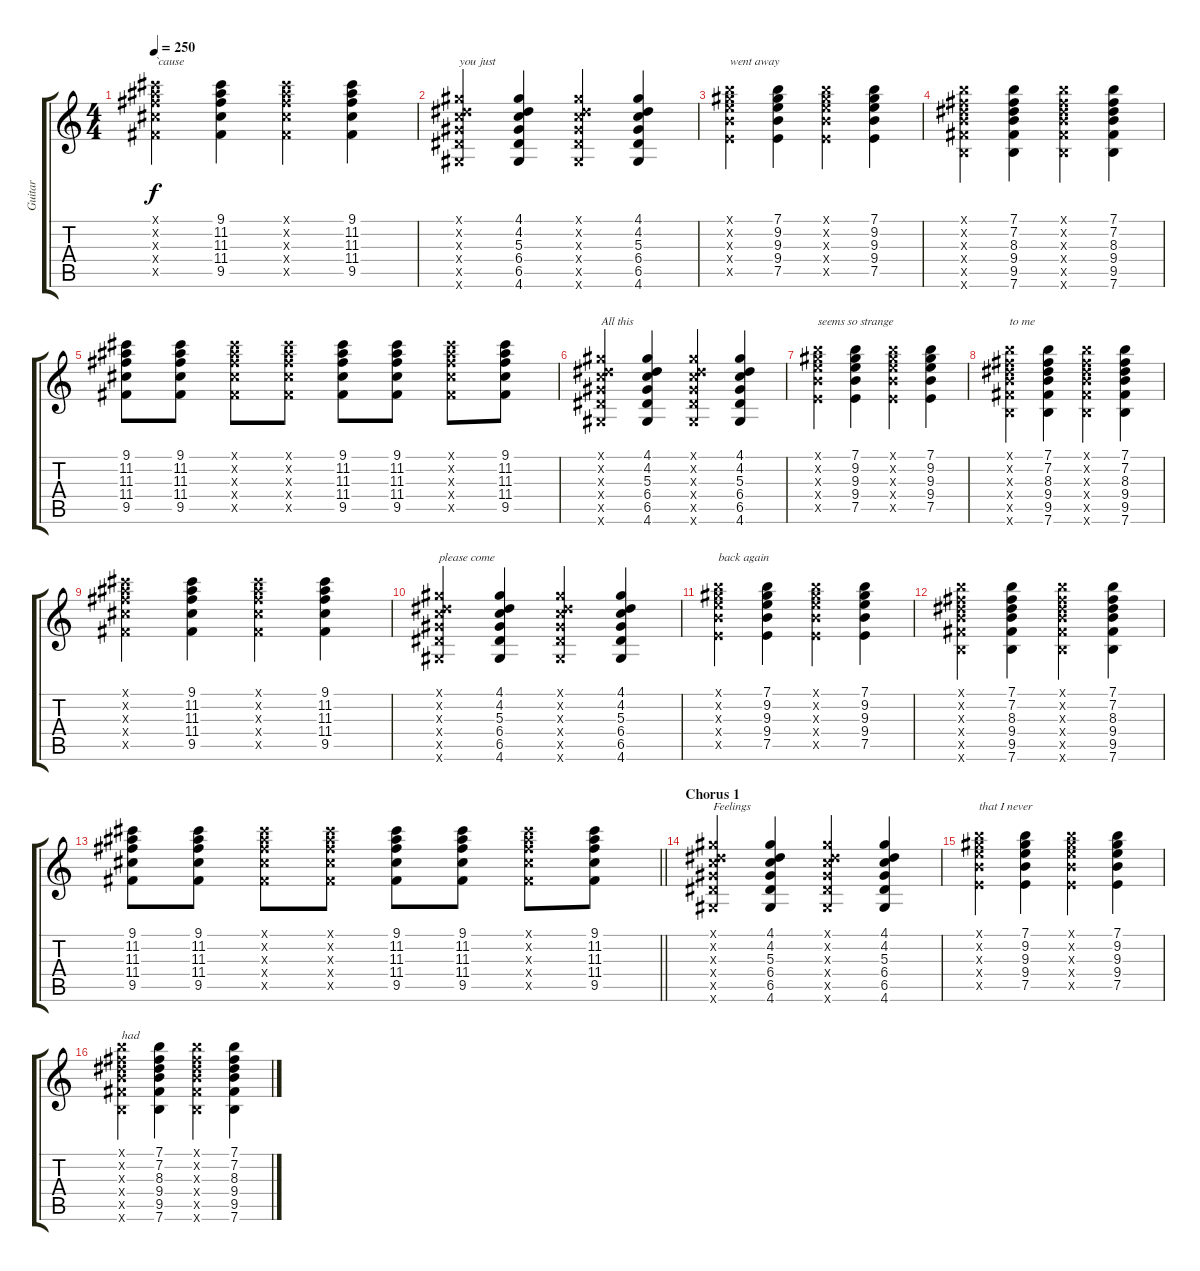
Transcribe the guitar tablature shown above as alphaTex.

\track ("Guitar" "Guitar") {instrument electricguitarclean}
\staff {score tabs}
\tuning (E4 B3 G3 D3 A2 E2) {hide}
\ts (4 4)
\tempo 250
\clef g2
\ks c
(9.1{x} 11.2{x} 11.3{x} 11.4{x} 9.5{x}).4{txt "`cause " dy f} (9.1 11.2 11.3 11.4 9.5).4 (9.1{x} 11.2{x} 11.3{x} 11.4{x} 9.5{x}).4 (9.1 11.2 11.3 11.4 9.5).4 |
(4.1{x} 4.2{x} 5.3{x} 6.4{x} 6.5{x} 4.6{x}).4{txt "you just "} (4.1 4.2 5.3 6.4 6.5 4.6).4 (4.1{x} 4.2{x} 5.3{x} 6.4{x} 6.5{x} 4.6{x}).4 (4.1 4.2 5.3 6.4 6.5 4.6).4 |
(7.1{x} 9.2{x} 9.3{x} 9.4{x} 7.5{x}).4{txt "went away"} (7.1 9.2 9.3 9.4 7.5).4 (7.1{x} 9.2{x} 9.3{x} 9.4{x} 7.5{x}).4 (7.1 9.2 9.3 9.4 7.5).4 |
(7.1{x} 7.2{x} 8.3{x} 9.4{x} 9.5{x} 7.6{x}).4 (7.1 7.2 8.3 9.4 9.5 7.6).4 (7.1{x} 7.2{x} 8.3{x} 9.4{x} 9.5{x} 7.6{x}).4 (7.1 7.2 8.3 9.4 9.5 7.6).4 |
(9.1 11.2 11.3 11.4 9.5).8 (9.1 11.2 11.3 11.4 9.5).8 (9.1{x} 11.2{x} 11.3{x} 11.4{x} 9.5{x}).8 (9.1{x} 11.2{x} 11.3{x} 11.4{x} 9.5{x}).8 (9.1 11.2 11.3 11.4 9.5).8 (9.1 11.2 11.3 11.4 9.5).8 (9.1{x} 11.2{x} 11.3{x} 11.4{x} 9.5{x}).8 (9.1 11.2 11.3 11.4 9.5).8 |
(4.1{x} 4.2{x} 5.3{x} 6.4{x} 6.5{x} 4.6{x}).4{txt "All this "} (4.1 4.2 5.3 6.4 6.5 4.6).4 (4.1{x} 4.2{x} 5.3{x} 6.4{x} 6.5{x} 4.6{x}).4 (4.1 4.2 5.3 6.4 6.5 4.6).4 |
(7.1{x} 9.2{x} 9.3{x} 9.4{x} 7.5{x}).4{txt "seems so strange "} (7.1 9.2 9.3 9.4 7.5).4 (7.1{x} 9.2{x} 9.3{x} 9.4{x} 7.5{x}).4 (7.1 9.2 9.3 9.4 7.5).4 |
(7.1{x} 7.2{x} 8.3{x} 9.4{x} 9.5{x} 7.6{x}).4{txt "to me "} (7.1 7.2 8.3 9.4 9.5 7.6).4 (7.1{x} 7.2{x} 8.3{x} 9.4{x} 9.5{x} 7.6{x}).4 (7.1 7.2 8.3 9.4 9.5 7.6).4 |
(9.1{x} 11.2{x} 11.3{x} 11.4{x} 9.5{x}).4 (9.1 11.2 11.3 11.4 9.5).4 (9.1{x} 11.2{x} 11.3{x} 11.4{x} 9.5{x}).4 (9.1 11.2 11.3 11.4 9.5).4 |
(4.1{x} 4.2{x} 5.3{x} 6.4{x} 6.5{x} 4.6{x}).4{txt "please come "} (4.1 4.2 5.3 6.4 6.5 4.6).4 (4.1{x} 4.2{x} 5.3{x} 6.4{x} 6.5{x} 4.6{x}).4 (4.1 4.2 5.3 6.4 6.5 4.6).4 |
(7.1{x} 9.2{x} 9.3{x} 9.4{x} 7.5{x}).4{txt "back again"} (7.1 9.2 9.3 9.4 7.5).4 (7.1{x} 9.2{x} 9.3{x} 9.4{x} 7.5{x}).4 (7.1 9.2 9.3 9.4 7.5).4 |
(7.1{x} 7.2{x} 8.3{x} 9.4{x} 9.5{x} 7.6{x}).4 (7.1 7.2 8.3 9.4 9.5 7.6).4 (7.1{x} 7.2{x} 8.3{x} 9.4{x} 9.5{x} 7.6{x}).4 (7.1 7.2 8.3 9.4 9.5 7.6).4 |
\barLineRight lightlight
(9.1 11.2 11.3 11.4 9.5).8 (9.1 11.2 11.3 11.4 9.5).8 (9.1{x} 11.2{x} 11.3{x} 11.4{x} 9.5{x}).8 (9.1{x} 11.2{x} 11.3{x} 11.4{x} 9.5{x}).8 (9.1 11.2 11.3 11.4 9.5).8 (9.1 11.2 11.3 11.4 9.5).8 (9.1{x} 11.2{x} 11.3{x} 11.4{x} 9.5{x}).8 (9.1 11.2 11.3 11.4 9.5).8 |
\section ("" "Chorus 1")
(4.1{x} 4.2{x} 5.3{x} 6.4{x} 6.5{x} 4.6{x}).4{txt "Feelings"} (4.1 4.2 5.3 6.4 6.5 4.6).4 (4.1{x} 4.2{x} 5.3{x} 6.4{x} 6.5{x} 4.6{x}).4 (4.1 4.2 5.3 6.4 6.5 4.6).4 |
(7.1{x} 9.2{x} 9.3{x} 9.4{x} 7.5{x}).4{txt "that I never "} (7.1 9.2 9.3 9.4 7.5).4 (7.1{x} 9.2{x} 9.3{x} 9.4{x} 7.5{x}).4 (7.1 9.2 9.3 9.4 7.5).4 |
(7.1{x} 7.2{x} 8.3{x} 9.4{x} 9.5{x} 7.6{x}).4{txt "had"} (7.1 7.2 8.3 9.4 9.5 7.6).4 (7.1{x} 7.2{x} 8.3{x} 9.4{x} 9.5{x} 7.6{x}).4 (7.1 7.2 8.3 9.4 9.5 7.6).4
